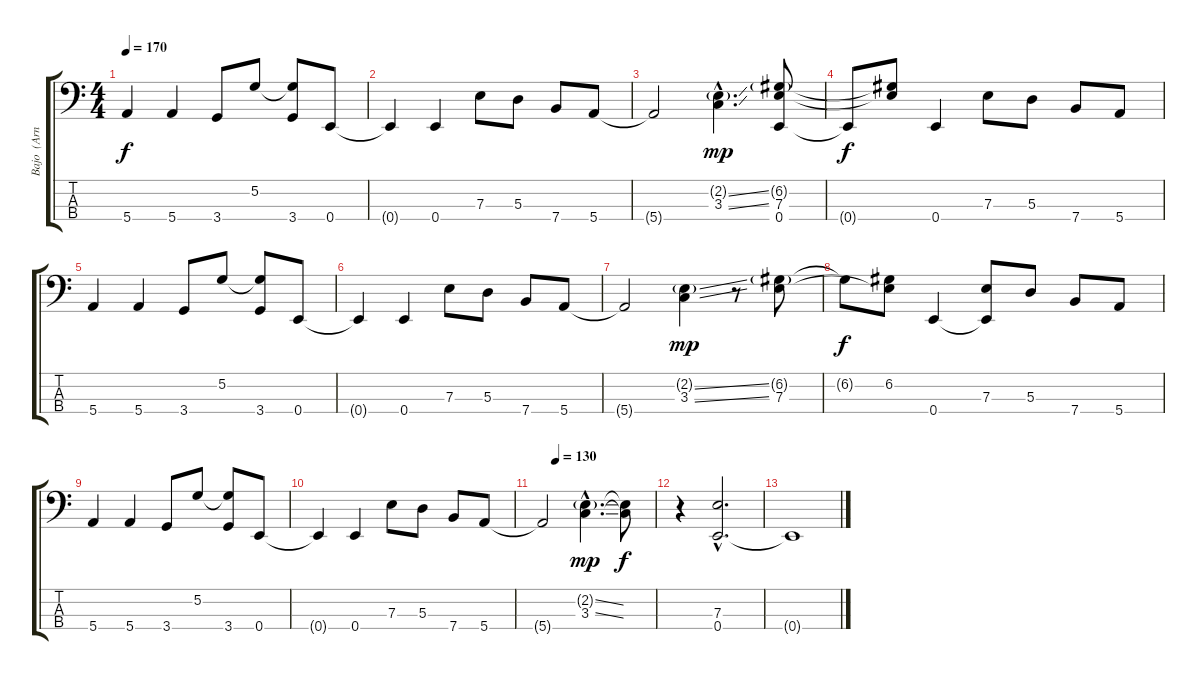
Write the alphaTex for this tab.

\track ("Bajo  (Arnedo)" "Bajo  (Arn") {instrument electricbasspick}
\staff {score tabs}
\tuning (G2 D2 A1 E1) {hide}
\ts (4 4)
\tempo 170
\clef f4
\ks c
5.4.4{dy f} 5.4.4 3.4.8 5.2.8 (5.2{t} 3.4).8 0.4.8 |
0.4{t}.4 0.4.4 7.3.8 5.3.8 7.4.8 5.4.8 |
5.4{t}.2 (2.2{ss g hac} 3.3{ss hac}).4{d dy mp} (6.2{g} 7.3 0.4).8 |
0.4{t}.8{dy f} (6.2{t} 7.3{t}).8 0.4.4 7.3.8 5.3.8 7.4.8 5.4.8 |
5.4.4 5.4.4 3.4.8 5.2.8 (5.2{t} 3.4).8 0.4.8 |
0.4{t}.4 0.4.4 7.3.8 5.3.8 7.4.8 5.4.8 |
5.4{t}.2 (2.2{ss g} 3.3{ss}).4{dy mp} r.8 (6.2{g} 7.3).8 |
6.2{t}.8{dy f} (6.2 7.3{t}).8 0.4.4 (7.3 0.4{t}).8 5.3.8 7.4.8 5.4.8 |
5.4.4 5.4.4 3.4.8 5.2.8 (5.2{t} 3.4).8 0.4.8 |
0.4{t}.4 0.4.4 7.3.8 5.3.8 7.4.8 5.4.8 |
\tempo (130 0.125)
5.4{t}.2 (2.2{ss g hac} 3.3{ss hac}).4{d dy mp} (2.2{t} 3.3{t}).8{dy f} |
r.4 (7.3{hac} 0.4{hac}).2{d} |
0.4{t}.1
